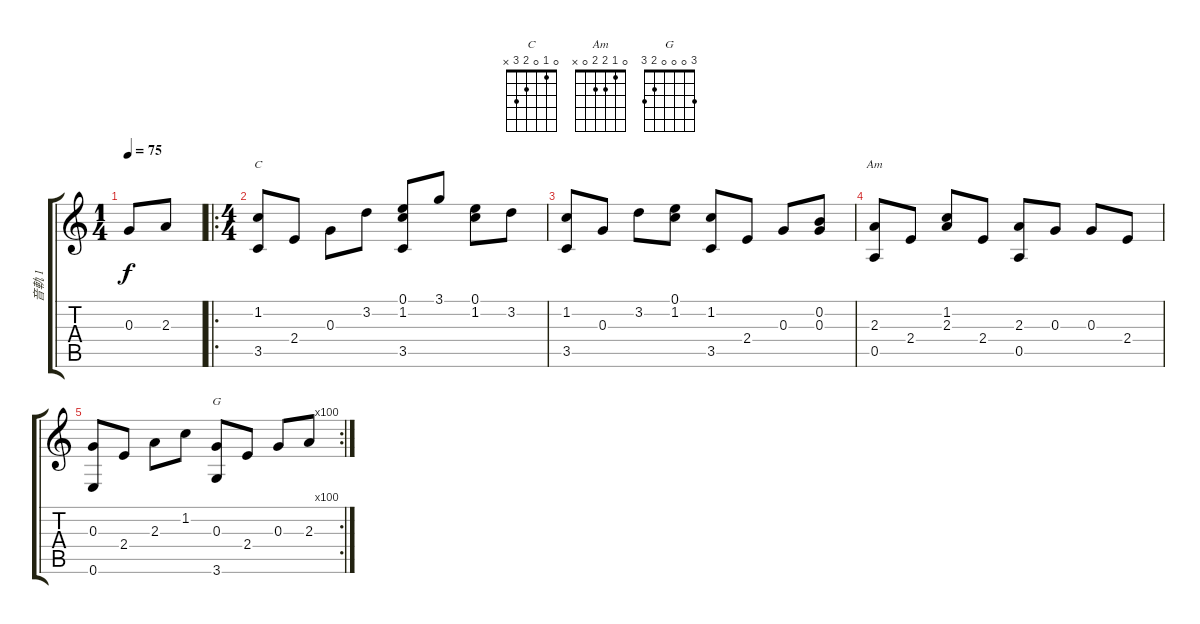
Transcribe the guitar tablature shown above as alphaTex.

\track ("音軌 1" "音軌 1") {instrument acousticguitarnylon}
\staff {score tabs}
\tuning (E4 B3 G3 D3 A2 E2) {hide}
\chord ("C" 0 1 0 2 3 x)
\chord ("Am" 0 1 2 2 0 x)
\chord ("G" 3 0 0 0 2 3)
\ts (1 4)
\tempo 75
\clef g2
\ks c
0.3.8{dy f instrument acousticguitarnylon} 2.3.8 |
\ro
\ts (4 4)
(1.2 3.5).8{ch "C"} 2.4.8 0.3.8 3.2.8 (0.1 1.2 3.5).8 3.1.8 (0.1 1.2).8 3.2.8 |
(1.2 3.5).8 0.3.8 3.2.8 (0.1 1.2).8 (1.2 3.5).8 2.4.8 0.3.8 (0.2 0.3).8 |
(2.3 0.5).8{ch "Am"} 2.4.8 (1.2 2.3).8 2.4.8 (2.3 0.5).8 0.3.8 0.3.8 2.4.8 |
\rc 100
(0.3 0.6).8 2.4.8 2.3.8 1.2.8 (0.3 3.6).8{ch "G"} 2.4.8 0.3.8 2.3.8
